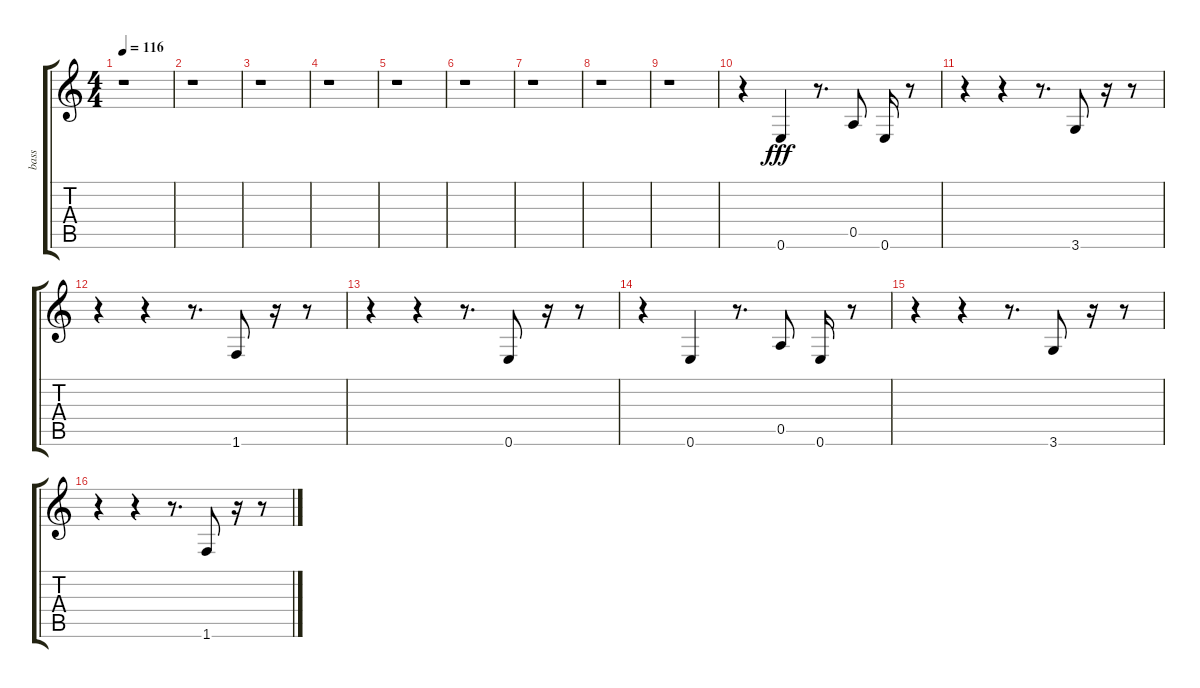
\track ("bass" "bass") {instrument fretlessbass}
\staff {score tabs}
\tuning (E4 B3 G3 D3 A2 E2) {hide}
\ts (4 4)
\tempo 116
\clef g2
\ks c
r.1{dy fff instrument fretlessbass} |
r.1 |
r.1 |
r.1 |
r.1 |
r.1 |
r.1 |
r.1 |
r.1 |
r.4 0.6.4 r.8{d} 0.5.8 0.6.16 r.8 |
r.4 r.4 r.8{d} 3.6.8 r.16 r.8 |
r.4 r.4 r.8{d} 1.6.8 r.16 r.8 |
r.4 r.4 r.8{d} 0.6.8 r.16 r.8 |
r.4 0.6.4 r.8{d} 0.5.8 0.6.16 r.8 |
r.4 r.4 r.8{d} 3.6.8 r.16 r.8 |
r.4 r.4 r.8{d} 1.6.8 r.16 r.8
